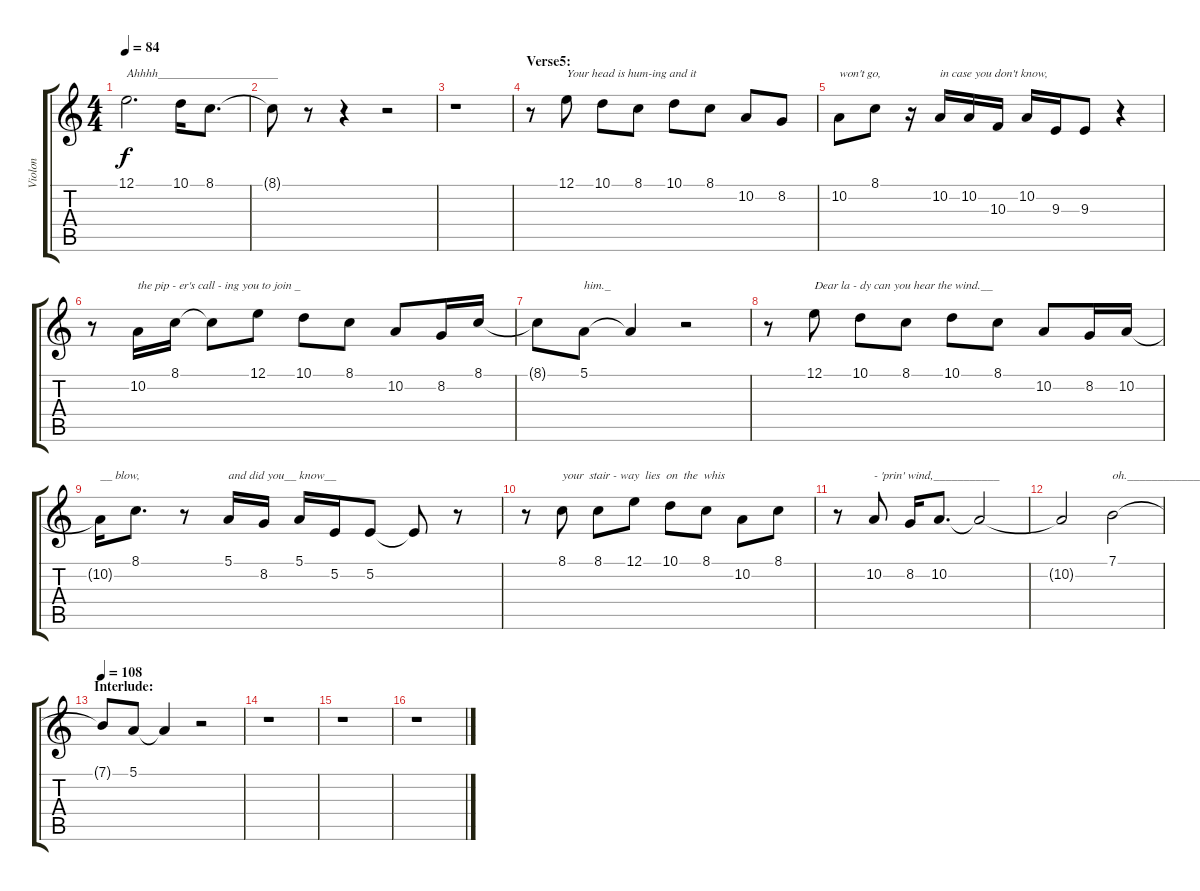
\track ("Violon" "Violon") {instrument viola}
\staff {score tabs}
\tuning (E4 B3 G3 D3 A2 E2) {hide}
\ts (4 4)
\tempo 84
\clef g2
\ks c
12.1.2{d txt "Ahhhh____________________" dy f} 10.1.16 8.1.8{d} |
8.1{t}.8 r.8 r.4 r.2 |
r.1 |
\section ("" "Verse5:")
r.8 12.1.8{txt "Your head is hum-ing and it"} 10.1.8 8.1.8 10.1.8 8.1.8 10.2.8 8.2.8 |
10.2.8{txt "won't go,"} 8.1.8 r.16 10.2.16{txt "in case you don't know,"} 10.2.16 10.3.16 10.2.16 9.3.16 9.3.8 r.4 |
r.8 10.2.16{txt "the pip - er's call - ing you to join _"} 8.1.16 8.1{t}.8 12.1.8 10.1.8 8.1.8 10.2.8 8.2.16 8.1.16 |
8.1{t}.8 5.1.8{txt "him._"} 5.1{t}.4 r.2 |
r.8 12.1.8{txt "Dear la - dy can you hear the wind.__"} 10.1.8 8.1.8 10.1.8 8.1.8 10.2.8 8.2.16 10.2.16 |
10.2{t}.16{txt "__ blow,"} 8.1.8{d} r.8 5.1.16{txt "and did you__ know__"} 8.2.16 5.1.16 5.2.16 5.2.8 5.2{t}.8 r.8 |
r.8 8.1.8{txt "your  stair - way  lies  on  the  whis"} 8.1.8 12.1.8 10.1.8 8.1.8 10.2.8 8.1.8 |
r.8 10.2.8{txt "- 'prin' wind,___________"} 8.2.16 10.2.8{d} 10.2{t}.2 |
10.2{t}.2 7.1.2{txt "oh._______________________________"} |
\section ("" "Interlude:")
\tempo 108
7.1{t}.8 5.1.8 5.1{t}.4 r.2 |
r.1 |
r.1 |
r.1
